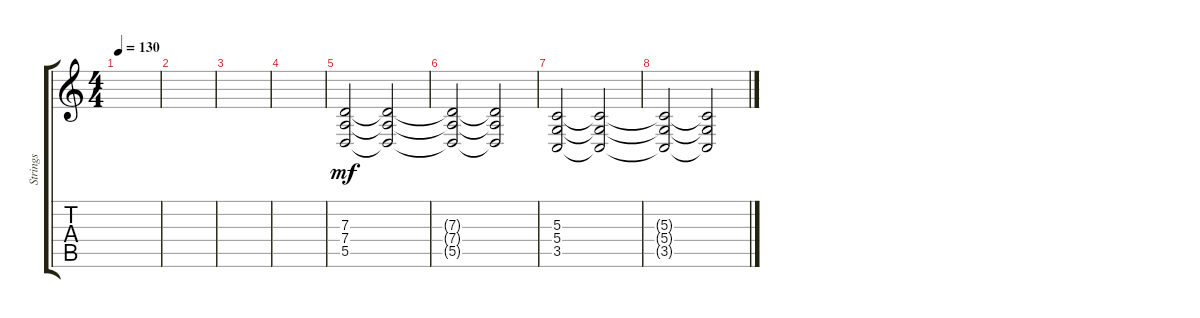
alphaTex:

\track ("Strings" "Strings") {instrument stringensemble1}
\staff {score tabs}
\tuning (E4 B3 G3 D3 A2 E2) {hide}
\ts (4 4)
\tempo 130
\clef g2
\ks c
|
|
|
|
(7.3 7.4 5.5).2{dy mf} (7.3{t} 7.4{t} 5.5{t}).2 |
(7.3{t} 7.4{t} 5.5{t}).2 (7.3{t} 7.4{t} 5.5{t}).2 |
(5.3 5.4 3.5).2 (5.3{t} 5.4{t} 3.5{t}).2 |
(5.3{t} 5.4{t} 3.5{t}).2 (5.3{t} 5.4{t} 3.5{t}).2
